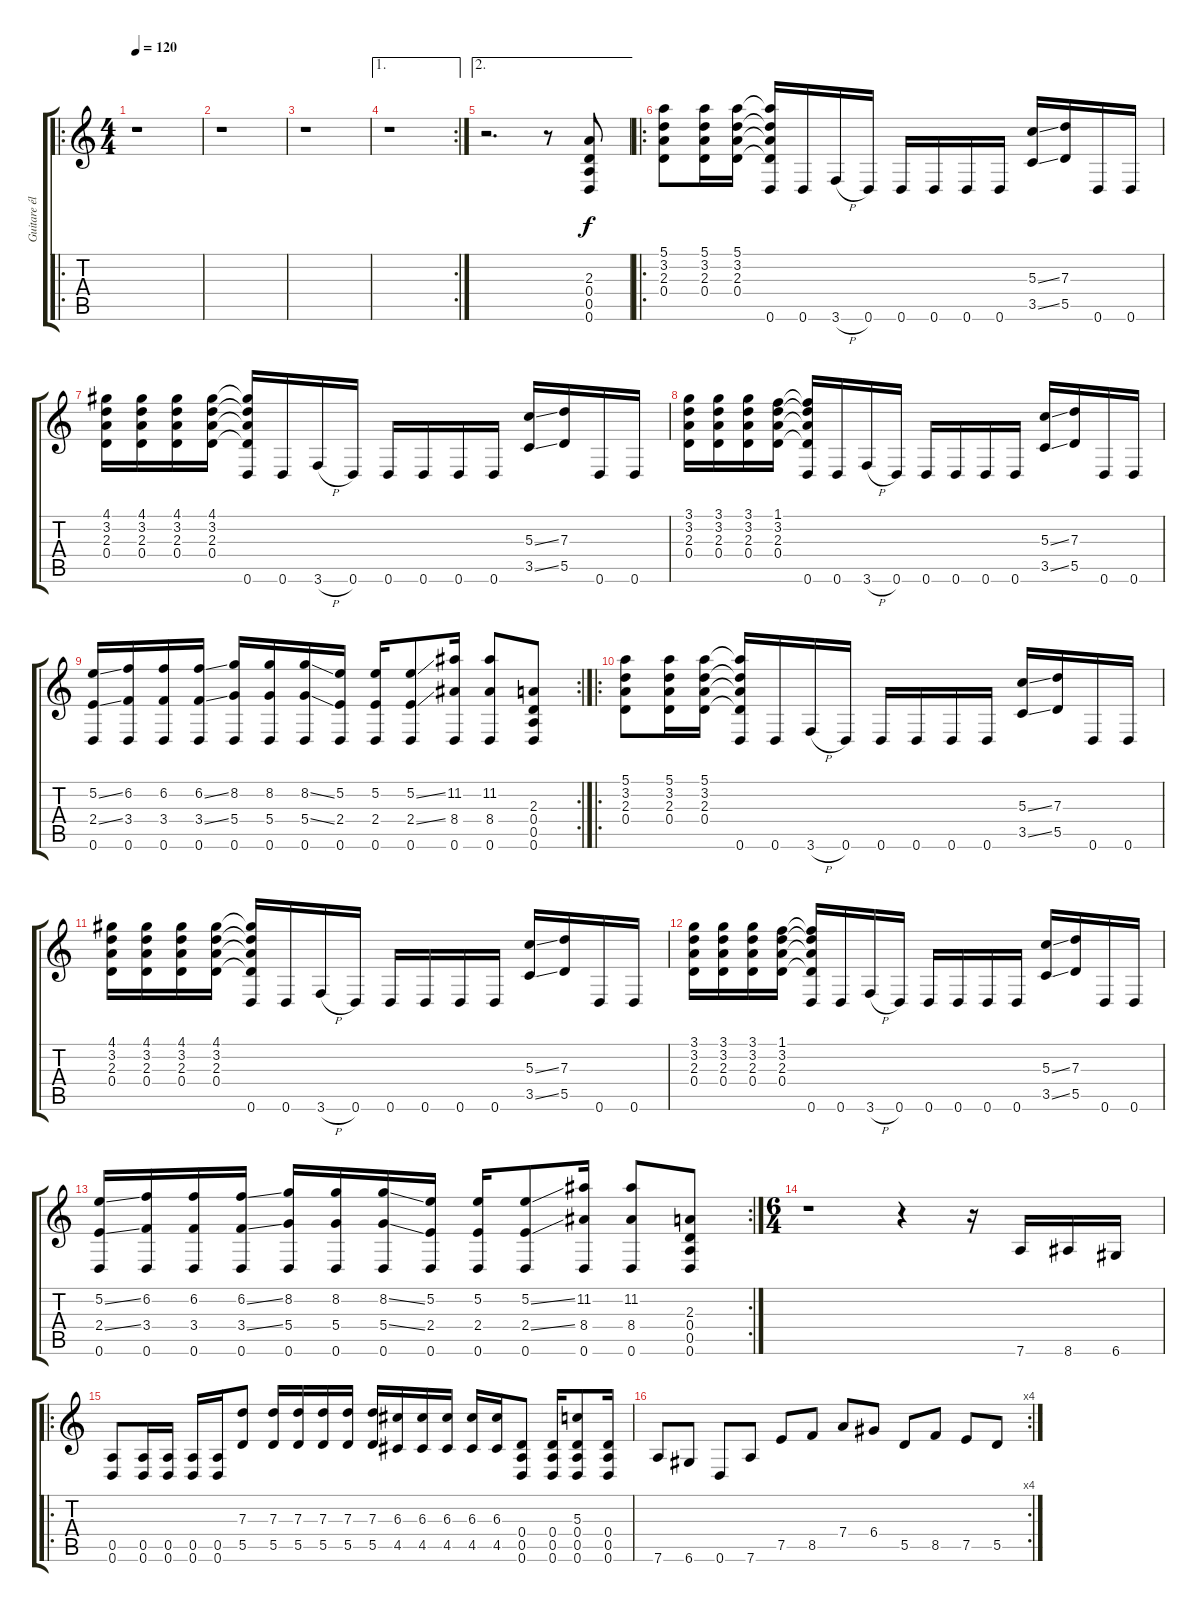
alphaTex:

\track ("Guitare électrique 2" "Guitare él") {instrument distortionguitar}
\staff {score tabs}
\tuning (E4 B3 G3 D3 A2 D2) {hide}
\ro
\ts (4 4)
\tempo 120
\clef g2
\ks c
r.1{dy f} |
r.1 |
r.1 |
\ae 1
\rc 2
r.1 |
\ae 2
r.2{d} r.8 (2.3 0.4 0.5 0.6).8 |
\ro
(5.1 3.2 2.3 0.4).8 (5.1 3.2 2.3 0.4).16 (5.1 3.2 2.3 0.4).16 (5.1{t} 3.2{t} 2.3{t} 0.4{t} 0.6).16 0.6.16 3.6{h}.16 0.6.16 0.6.16 0.6.16 0.6.16 0.6.16 (5.3{ss} 3.5{ss}).16 (7.3 5.5).16 0.6.16 0.6.16 |
(4.1 3.2 2.3 0.4).16 (4.1 3.2 2.3 0.4).16 (4.1 3.2 2.3 0.4).16 (4.1 3.2 2.3 0.4).16 (4.1{t} 3.2{t} 2.3{t} 0.4{t} 0.6).16 0.6.16 3.6{h}.16 0.6.16 0.6.16 0.6.16 0.6.16 0.6.16 (5.3{ss} 3.5{ss}).16 (7.3 5.5).16 0.6.16 0.6.16 |
(3.1 3.2 2.3 0.4).16 (3.1 3.2 2.3 0.4).16 (3.1 3.2 2.3 0.4).16 (1.1 3.2 2.3 0.4).16 (1.1{t} 3.2{t} 2.3{t} 0.4{t} 0.6).16 0.6.16 3.6{h}.16 0.6.16 0.6.16 0.6.16 0.6.16 0.6.16 (5.3{ss} 3.5{ss}).16 (7.3 5.5).16 0.6.16 0.6.16 |
\rc 2
(5.2{ss} 2.4{ss} 0.6).16 (6.2 3.4 0.6).16 (6.2 3.4 0.6).16 (6.2{ss} 3.4{ss} 0.6).16 (8.2 5.4 0.6).16 (8.2 5.4 0.6).16 (8.2{ss} 5.4{ss} 0.6).16 (5.2 2.4 0.6).16 (5.2 2.4 0.6).16 (5.2{ss} 2.4{ss} 0.6).8 (11.2 8.4 0.6).16 (11.2 8.4 0.6).8 (2.3 0.4 0.5 0.6).8 |
\ro
(5.1 3.2 2.3 0.4).8 (5.1 3.2 2.3 0.4).16 (5.1 3.2 2.3 0.4).16 (5.1{t} 3.2{t} 2.3{t} 0.4{t} 0.6).16 0.6.16 3.6{h}.16 0.6.16 0.6.16 0.6.16 0.6.16 0.6.16 (5.3{ss} 3.5{ss}).16 (7.3 5.5).16 0.6.16 0.6.16 |
(4.1 3.2 2.3 0.4).16 (4.1 3.2 2.3 0.4).16 (4.1 3.2 2.3 0.4).16 (4.1 3.2 2.3 0.4).16 (4.1{t} 3.2{t} 2.3{t} 0.4{t} 0.6).16 0.6.16 3.6{h}.16 0.6.16 0.6.16 0.6.16 0.6.16 0.6.16 (5.3{ss} 3.5{ss}).16 (7.3 5.5).16 0.6.16 0.6.16 |
(3.1 3.2 2.3 0.4).16 (3.1 3.2 2.3 0.4).16 (3.1 3.2 2.3 0.4).16 (1.1 3.2 2.3 0.4).16 (1.1{t} 3.2{t} 2.3{t} 0.4{t} 0.6).16 0.6.16 3.6{h}.16 0.6.16 0.6.16 0.6.16 0.6.16 0.6.16 (5.3{ss} 3.5{ss}).16 (7.3 5.5).16 0.6.16 0.6.16 |
\rc 2
(5.2{ss} 2.4{ss} 0.6).16 (6.2 3.4 0.6).16 (6.2 3.4 0.6).16 (6.2{ss} 3.4{ss} 0.6).16 (8.2 5.4 0.6).16 (8.2 5.4 0.6).16 (8.2{ss} 5.4{ss} 0.6).16 (5.2 2.4 0.6).16 (5.2 2.4 0.6).16 (5.2{ss} 2.4{ss} 0.6).8 (11.2 8.4 0.6).16 (11.2 8.4 0.6).8 (2.3 0.4 0.5 0.6).8 |
\ts (6 4)
r.1 r.4 r.16 7.6.16 8.6.16 6.6.16 |
\ro
(0.5 0.6).8 (0.5 0.6).16 (0.5 0.6).16 (0.5 0.6).16 (0.5 0.6).16 (7.3 5.5).8 (7.3 5.5).16 (7.3 5.5).16 (7.3 5.5).16 (7.3 5.5).16 (7.3 5.5).16 (6.3 4.5).16 (6.3 4.5).16 (6.3 4.5).16 (6.3 4.5).16 (6.3 4.5).16 (0.4 0.5 0.6).8 (0.4 0.5 0.6).16 (5.3 0.4 0.5 0.6).8 (0.4 0.5 0.6).16 |
\rc 4
7.6.8 6.6.8 0.6.8 7.6.8 7.5.8 8.5.8 7.4.8 6.4.8 5.5.8 8.5.8 7.5.8 5.5.8
